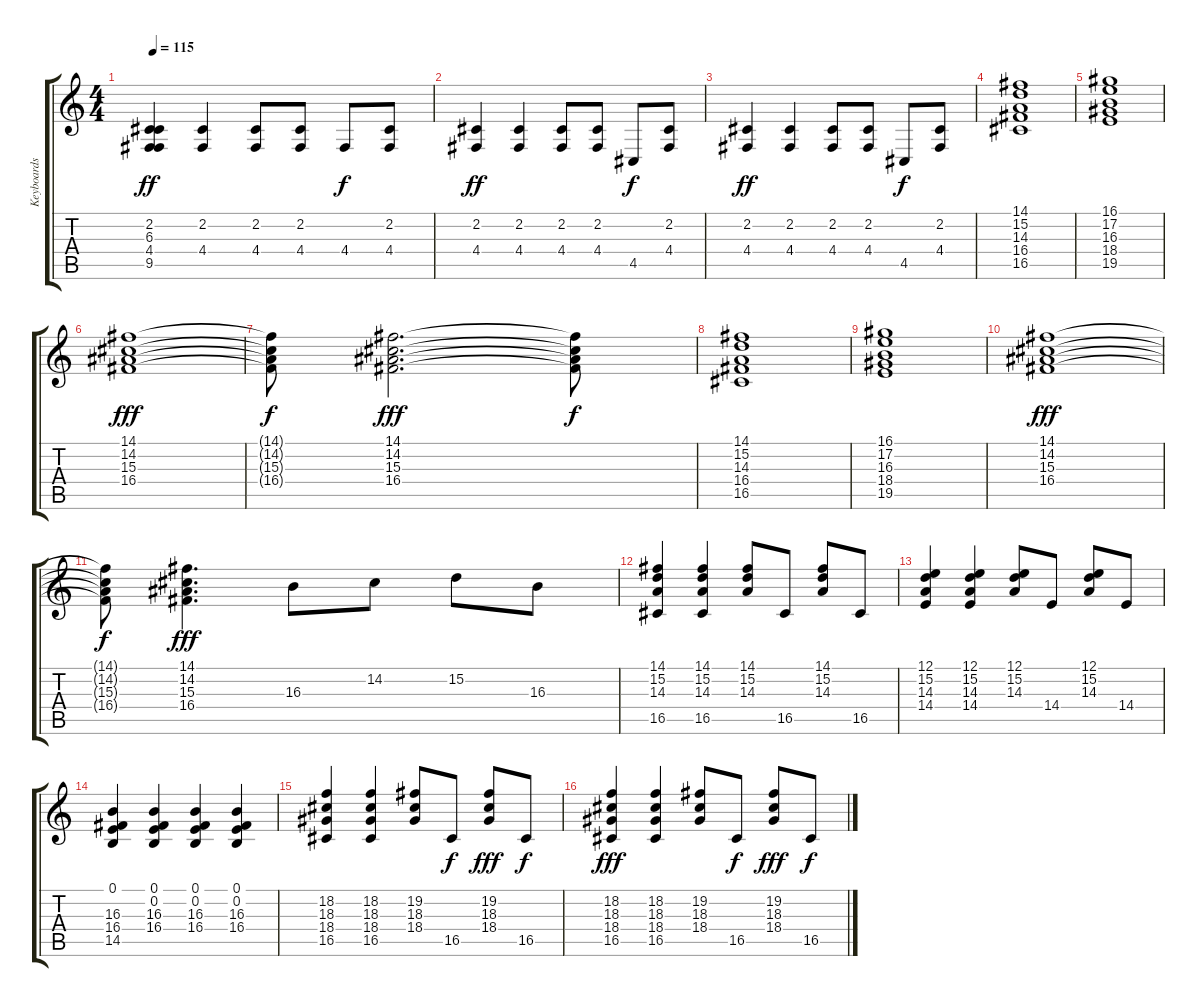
\track ("Keyboards" "Keyboards") {instrument rockorgan}
\staff {score tabs}
\tuning (E4 B3 G3 D3 A2 E2) {hide}
\ts (4 4)
\tempo 115
\clef g2
\ks c
(2.2 6.3 4.4 9.5).4{dy ff} (2.2 4.4).4 (2.2 4.4).8 (2.2 4.4).8 4.4.8{dy f} (2.2 4.4).8 |
(2.2 4.4).4{dy ff} (2.2 4.4).4 (2.2 4.4).8 (2.2 4.4).8 4.5.8{dy f} (2.2 4.4).8 |
(2.2 4.4).4{dy ff} (2.2 4.4).4 (2.2 4.4).8 (2.2 4.4).8 4.5.8{dy f} (2.2 4.4).8 |
(14.1 15.2 14.3 16.4 16.5).1 |
(16.1 17.2 16.3 18.4 19.5).1 |
(14.1 14.2 15.3 16.4).1{dy fff} |
(14.1{t} 14.2{t} 15.3{t} 16.4{t}).8{dy f} (14.1 14.2 15.3 16.4).2{d dy fff} (14.1{t} 14.2{t} 15.3{t} 16.4{t}).8{dy f} |
(14.1 15.2 14.3 16.4 16.5).1 |
(16.1 17.2 16.3 18.4 19.5).1 |
(14.1 14.2 15.3 16.4).1{dy fff} |
(14.1{t} 14.2{t} 15.3{t} 16.4{t}).8{dy f} (14.1 14.2 15.3 16.4).4{d dy fff} 16.3.8 14.2.8 15.2.8 16.3.8 |
(14.1 15.2 14.3 16.5).4 (14.1 15.2 14.3 16.5).4 (14.1 15.2 14.3).8 16.5.8 (14.1 15.2 14.3).8 16.5.8 |
(12.1 15.2 14.3 14.4).4 (12.1 15.2 14.3 14.4).4 (12.1 15.2 14.3).8 14.4.8 (12.1 15.2 14.3).8 14.4.8 |
(0.1 16.3 16.4 14.5).4 (0.1 0.2 16.3 16.4).4 (0.1 0.2 16.3 16.4).4 (0.1 0.2 16.3 16.4).4 |
(18.2 18.3 18.4 16.5).4 (18.2 18.3 18.4 16.5).4 (19.2 18.3 18.4).8 16.5.8{dy f} (19.2 18.3 18.4).8{dy fff} 16.5.8{dy f} |
(18.2 18.3 18.4 16.5).4{dy fff} (18.2 18.3 18.4 16.5).4 (19.2 18.3 18.4).8 16.5.8{dy f} (19.2 18.3 18.4).8{dy fff} 16.5.8{dy f}
